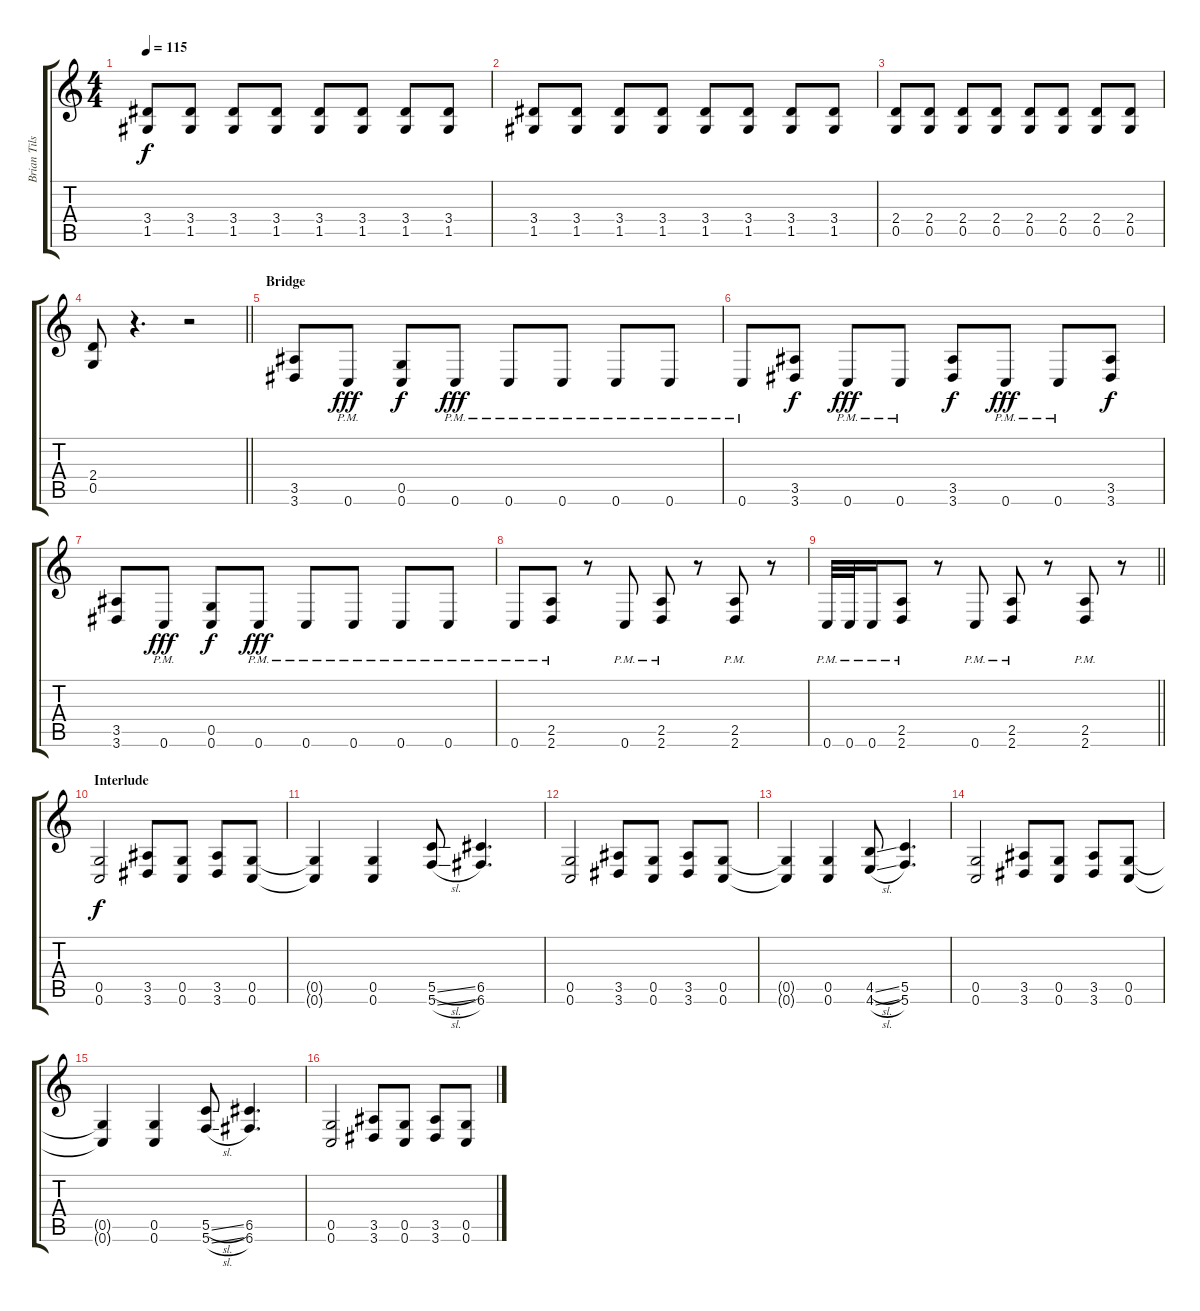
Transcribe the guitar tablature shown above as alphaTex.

\track ("Brian Tilse" "Brian Tils") {instrument distortionguitar}
\staff {score tabs}
\tuning (D4 A3 F3 C3 G2 C2) {hide}
\ts (4 4)
\tempo 115
\clef g2
\ks c
(3.4 1.5).8{dy f} (3.4 1.5).8 (3.4 1.5).8 (3.4 1.5).8 (3.4 1.5).8 (3.4 1.5).8 (3.4 1.5).8 (3.4 1.5).8 |
(3.4 1.5).8 (3.4 1.5).8 (3.4 1.5).8 (3.4 1.5).8 (3.4 1.5).8 (3.4 1.5).8 (3.4 1.5).8 (3.4 1.5).8 |
(2.4 0.5).8 (2.4 0.5).8 (2.4 0.5).8 (2.4 0.5).8 (2.4 0.5).8 (2.4 0.5).8 (2.4 0.5).8 (2.4 0.5).8 |
\barLineRight lightlight
(2.4 0.5).8 r.4{d} r.2 |
\section ("" "Bridge")
(3.5 3.6).8 0.6{pm}.8{dy fff} (0.5 0.6).8{dy f} 0.6{pm}.8{dy fff} 0.6{pm}.8 0.6{pm}.8 0.6{pm}.8 0.6{pm}.8 |
0.6{pm}.8 (3.5 3.6).8{dy f} 0.6{pm}.8{dy fff} 0.6{pm}.8 (3.5 3.6).8{dy f} 0.6{pm}.8{dy fff} 0.6{pm}.8 (3.5 3.6).8{dy f} |
(3.5 3.6).8 0.6{pm}.8{dy fff} (0.5 0.6).8{dy f} 0.6{pm}.8{dy fff} 0.6{pm}.8 0.6{pm}.8 0.6{pm}.8 0.6{pm}.8 |
0.6{pm}.8 (2.5{pm} 2.6{pm}).8 r.8 0.6{pm}.8 (2.5{pm} 2.6{pm}).8 r.8 (2.5{pm} 2.6{pm}).8 r.8 |
\barLineRight lightlight
0.6{pm}.32 0.6{pm}.32 0.6{pm}.16 (2.5{pm} 2.6{pm}).8 r.8 0.6{pm}.8 (2.5{pm} 2.6{pm}).8 r.8 (2.5{pm} 2.6{pm}).8 r.8 |
\section ("" "Interlude")
(0.5 0.6).2{dy f} (3.5 3.6).8 (0.5 0.6).8 (3.5 3.6).8 (0.5 0.6).8 |
(0.5{t} 0.6{t}).4 (0.5 0.6).4 (5.5{sl} 5.6{sl}).8 (6.5 6.6).4{d} |
(0.5 0.6).2 (3.5 3.6).8 (0.5 0.6).8 (3.5 3.6).8 (0.5 0.6).8 |
(0.5{t} 0.6{t}).4 (0.5 0.6).4 (4.5{sl} 4.6{sl}).8 (5.5 5.6).4{d} |
(0.5 0.6).2 (3.5 3.6).8 (0.5 0.6).8 (3.5 3.6).8 (0.5 0.6).8 |
(0.5{t} 0.6{t}).4 (0.5 0.6).4 (5.5{sl} 5.6{sl}).8 (6.5 6.6).4{d} |
(0.5 0.6).2 (3.5 3.6).8 (0.5 0.6).8 (3.5 3.6).8 (0.5 0.6).8
